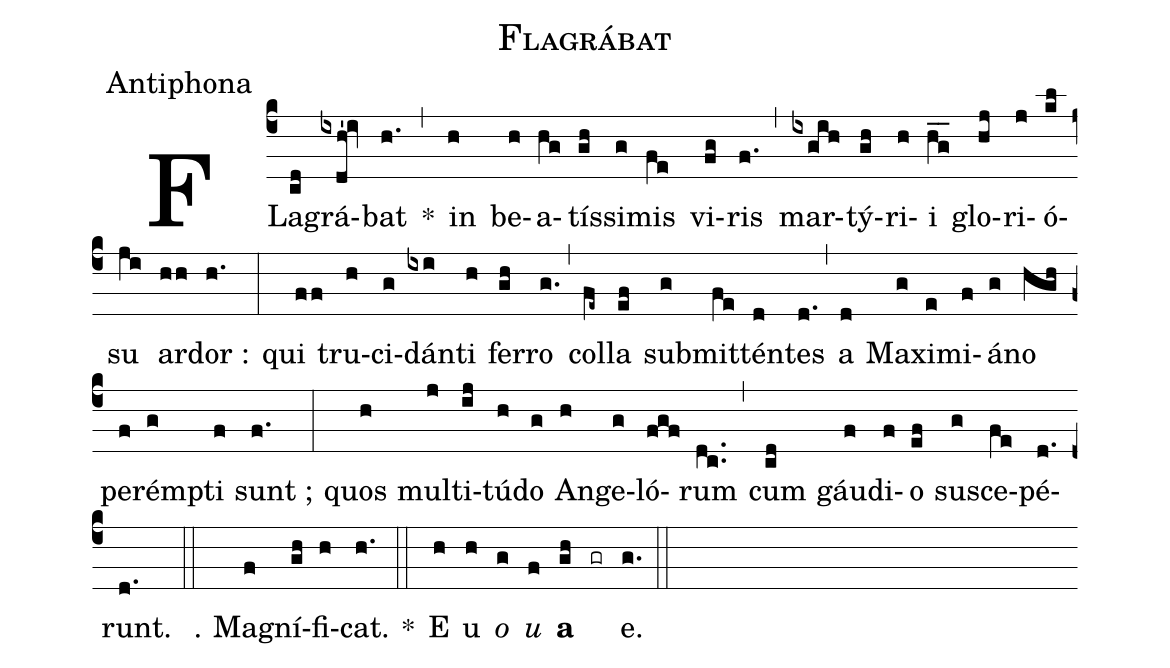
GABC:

name:Flagrábat;
office-part:Antiphona;
%%
(c4) FLa(cd)grá(ixdh'!iv)bat(h.) *(,)
in(h) be(h)a(hg)tís(gh)si(g)mis(fe) vi(fg)ris(f.) (,)
mar(ixgih)tý(gh)ri(h)i(hg__) glo(hj)ri(j)ó(kl)su(ji) ar(hh)dor :(h.) (:)
qui(ff) tru(h)ci(g)dán(ixi)ti(h) fer(gh)ro(g.) (,)
col(fe~)la(ef) sub(g)mit(fe)tén(d)tes(d.) (,)
a(d) Ma(g)xi(e)mi(f)á(g)no(hgh) per(f)ém(g)pti(f) sunt ;(f.) (:)
quos(h) mul(j)ti(ij)tú(h)do(g) An(h)ge(g)ló(fgf)rum(dc..) (,)
cum(cd) gáu(f)di(f)o(ef) su(g)sce(fe)pé(d.)runt.(d.) (::)

℣. Ma(f)gní(gh)fi(h)cat. *(h.) (::)

E(h) u(h) <i>o</i>(g) <i>u</i>(f) <b>a</b>(gh) (gr) e.(g.) (::)
